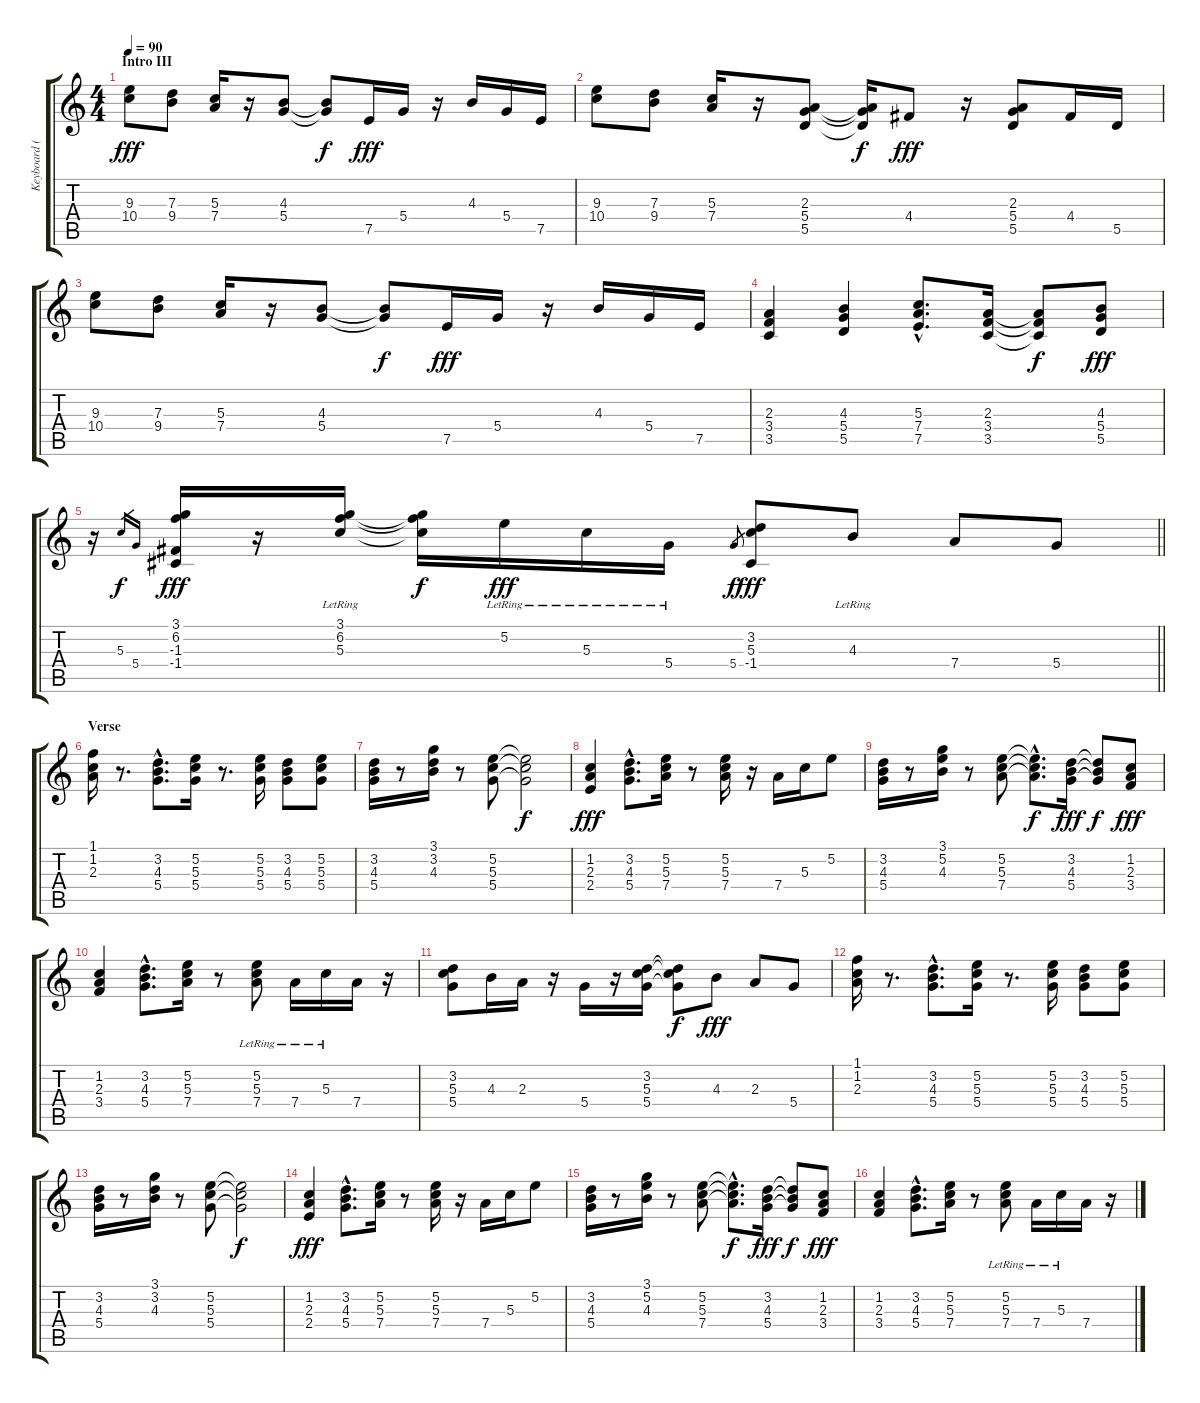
\track ("Keyboard (RH)" "Keyboard (") {instrument percussiveorgan}
\staff {score tabs}
\tuning (E5 B4 G4 D4 A3 E3) {hide}
\ts (4 4)
\section ("" "Intro III")
\tempo 90
\clef g2
\ks c
(9.3 10.4).8{dy fff} (7.3 9.4).8 (5.3 7.4).16 r.16 (4.3 5.4).8 (4.3{t} 5.4{t}).8{dy f} 7.5.16{dy fff} 5.4.16 r.16 4.3.16 5.4.16 7.5.16 |
(9.3 10.4).8 (7.3 9.4).8 (5.3 7.4).16 r.16 (2.3 5.4 5.5).8 (2.3{t} 5.4{t} 5.5{t}).16{dy f} 4.4.8{dy fff} r.16 (2.3 5.4 5.5).8 4.4.16 5.5.16 |
(9.3 10.4).8 (7.3 9.4).8 (5.3 7.4).16 r.16 (4.3 5.4).8 (4.3{t} 5.4{t}).8{dy f} 7.5.16{dy fff} 5.4.16 r.16 4.3.16 5.4.16 7.5.16 |
(2.3 3.4 3.5).4 (4.3 5.4 5.5).4 (5.3{hac} 7.4{hac} 7.5{hac}).8{d} (2.3 3.4 3.5).16 (2.3{t} 3.4{t} 3.5{t}).8{dy f} (4.3 5.4 5.5).8{dy fff} |
\barLineRight lightlight
r.16 5.3.16{gr dy f} 5.4.16{gr} (3.1 6.2 -1.3 -1.4).16{dy fff} r.16 (3.1{lr} 6.2 5.3{lr}).16 (3.1{t} 6.2{t} 5.3{t}).16{dy f} 5.2{lr}.16{dy fff} 5.3{lr}.16 5.4{lr}.16 5.4.8{gr dy f} (3.2 5.3 -1.4).8{dy fff} 4.3{lr}.8 7.4.8 5.4.8 |
\section ("" "Verse")
(1.1 1.2 2.3).16 r.8{d} (3.2{hac} 4.3{hac} 5.4{hac}).8{d} (5.2 5.3 5.4).16 r.8{d} (5.2 5.3 5.4).16 (3.2 4.3 5.4).8 (5.2 5.3 5.4).8 |
(3.2 4.3 5.4).16 r.8 (3.1 3.2 4.3).16 r.8 (5.2 5.3 5.4).8 (5.2{t} 5.3{t} 5.4{t}).2{dy f} |
(1.2 2.3 2.4).4{dy fff} (3.2{hac} 4.3{hac} 5.4{hac}).8{d} (5.2 5.3 7.4).16 r.8 (5.2 5.3 7.4).16 r.16 7.4.16 5.3.16 5.2.8 |
(3.2 4.3 5.4).16 r.8 (3.1 5.2 4.3).16 r.8 (5.2 5.3 7.4).8 (5.2{hac t} 5.3{hac t} 7.4{hac t}).8{d dy f} (3.2 4.3 5.4).16{dy fff} (3.2{t} 4.3{t} 5.4{t}).8{dy f} (1.2 2.3 3.4).8{dy fff} |
(1.2 2.3 3.4).4 (3.2{hac} 4.3{hac} 5.4{hac}).8{d} (5.2 5.3 7.4).16 r.8 (5.2{lr} 5.3{lr} 7.4).8 7.4{lr}.16 5.3{lr}.16 7.4.16 r.16 |
(3.2 5.3 5.4).8 4.3.16 2.3.16 r.16 5.4.16 r.16 (3.2 5.3 5.4).16 (3.2{t} 5.3{t} 5.4{t}).8{dy f} 4.3.8{dy fff} 2.3.8 5.4.8 |
(1.1 1.2 2.3).16 r.8{d} (3.2{hac} 4.3{hac} 5.4{hac}).8{d} (5.2 5.3 5.4).16 r.8{d} (5.2 5.3 5.4).16 (3.2 4.3 5.4).8 (5.2 5.3 5.4).8 |
(3.2 4.3 5.4).16 r.8 (3.1 3.2 4.3).16 r.8 (5.2 5.3 5.4).8 (5.2{t} 5.3{t} 5.4{t}).2{dy f} |
(1.2 2.3 2.4).4{dy fff} (3.2{hac} 4.3{hac} 5.4{hac}).8{d} (5.2 5.3 7.4).16 r.8 (5.2 5.3 7.4).16 r.16 7.4.16 5.3.16 5.2.8 |
(3.2 4.3 5.4).16 r.8 (3.1 5.2 4.3).16 r.8 (5.2 5.3 7.4).8 (5.2{hac t} 5.3{hac t} 7.4{hac t}).8{d dy f} (3.2 4.3 5.4).16{dy fff} (3.2{t} 4.3{t} 5.4{t}).8{dy f} (1.2 2.3 3.4).8{dy fff} |
(1.2 2.3 3.4).4 (3.2{hac} 4.3{hac} 5.4{hac}).8{d} (5.2 5.3 7.4).16 r.8 (5.2{lr} 5.3{lr} 7.4).8 7.4{lr}.16 5.3{lr}.16 7.4.16 r.16
